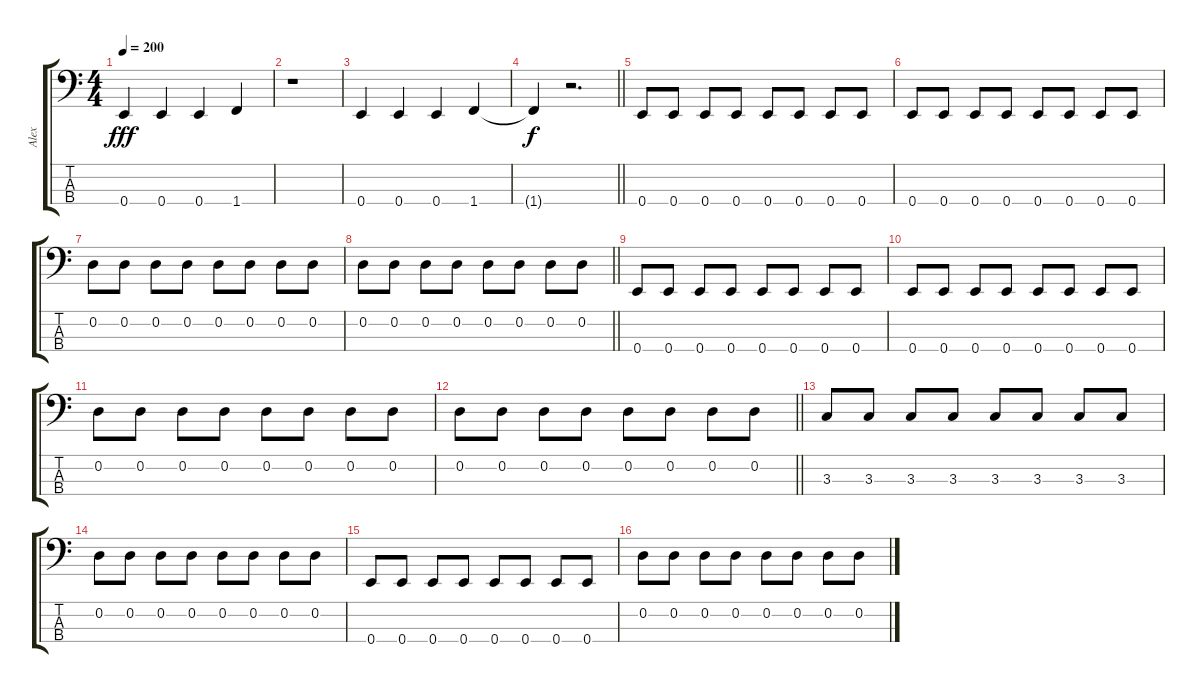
\track ("Alex" "Alex") {instrument electricbassfinger}
\staff {score tabs}
\tuning (G2 D2 A1 E1) {hide}
\ts (4 4)
\tempo 200
\clef f4
\ks c
0.4.4{dy fff} 0.4.4 0.4.4 1.4.4 |
r.1 |
0.4.4 0.4.4 0.4.4 1.4.4 |
\barLineRight lightlight
1.4{t}.4{dy f} r.2{d} |
0.4.8 0.4.8 0.4.8 0.4.8 0.4.8 0.4.8 0.4.8 0.4.8 |
0.4.8 0.4.8 0.4.8 0.4.8 0.4.8 0.4.8 0.4.8 0.4.8 |
0.2.8 0.2.8 0.2.8 0.2.8 0.2.8 0.2.8 0.2.8 0.2.8 |
\barLineRight lightlight
0.2.8 0.2.8 0.2.8 0.2.8 0.2.8 0.2.8 0.2.8 0.2.8 |
0.4.8 0.4.8 0.4.8 0.4.8 0.4.8 0.4.8 0.4.8 0.4.8 |
0.4.8 0.4.8 0.4.8 0.4.8 0.4.8 0.4.8 0.4.8 0.4.8 |
0.2.8 0.2.8 0.2.8 0.2.8 0.2.8 0.2.8 0.2.8 0.2.8 |
\barLineRight lightlight
0.2.8 0.2.8 0.2.8 0.2.8 0.2.8 0.2.8 0.2.8 0.2.8 |
3.3.8 3.3.8 3.3.8 3.3.8 3.3.8 3.3.8 3.3.8 3.3.8 |
0.2.8 0.2.8 0.2.8 0.2.8 0.2.8 0.2.8 0.2.8 0.2.8 |
0.4.8 0.4.8 0.4.8 0.4.8 0.4.8 0.4.8 0.4.8 0.4.8 |
0.2.8 0.2.8 0.2.8 0.2.8 0.2.8 0.2.8 0.2.8 0.2.8
